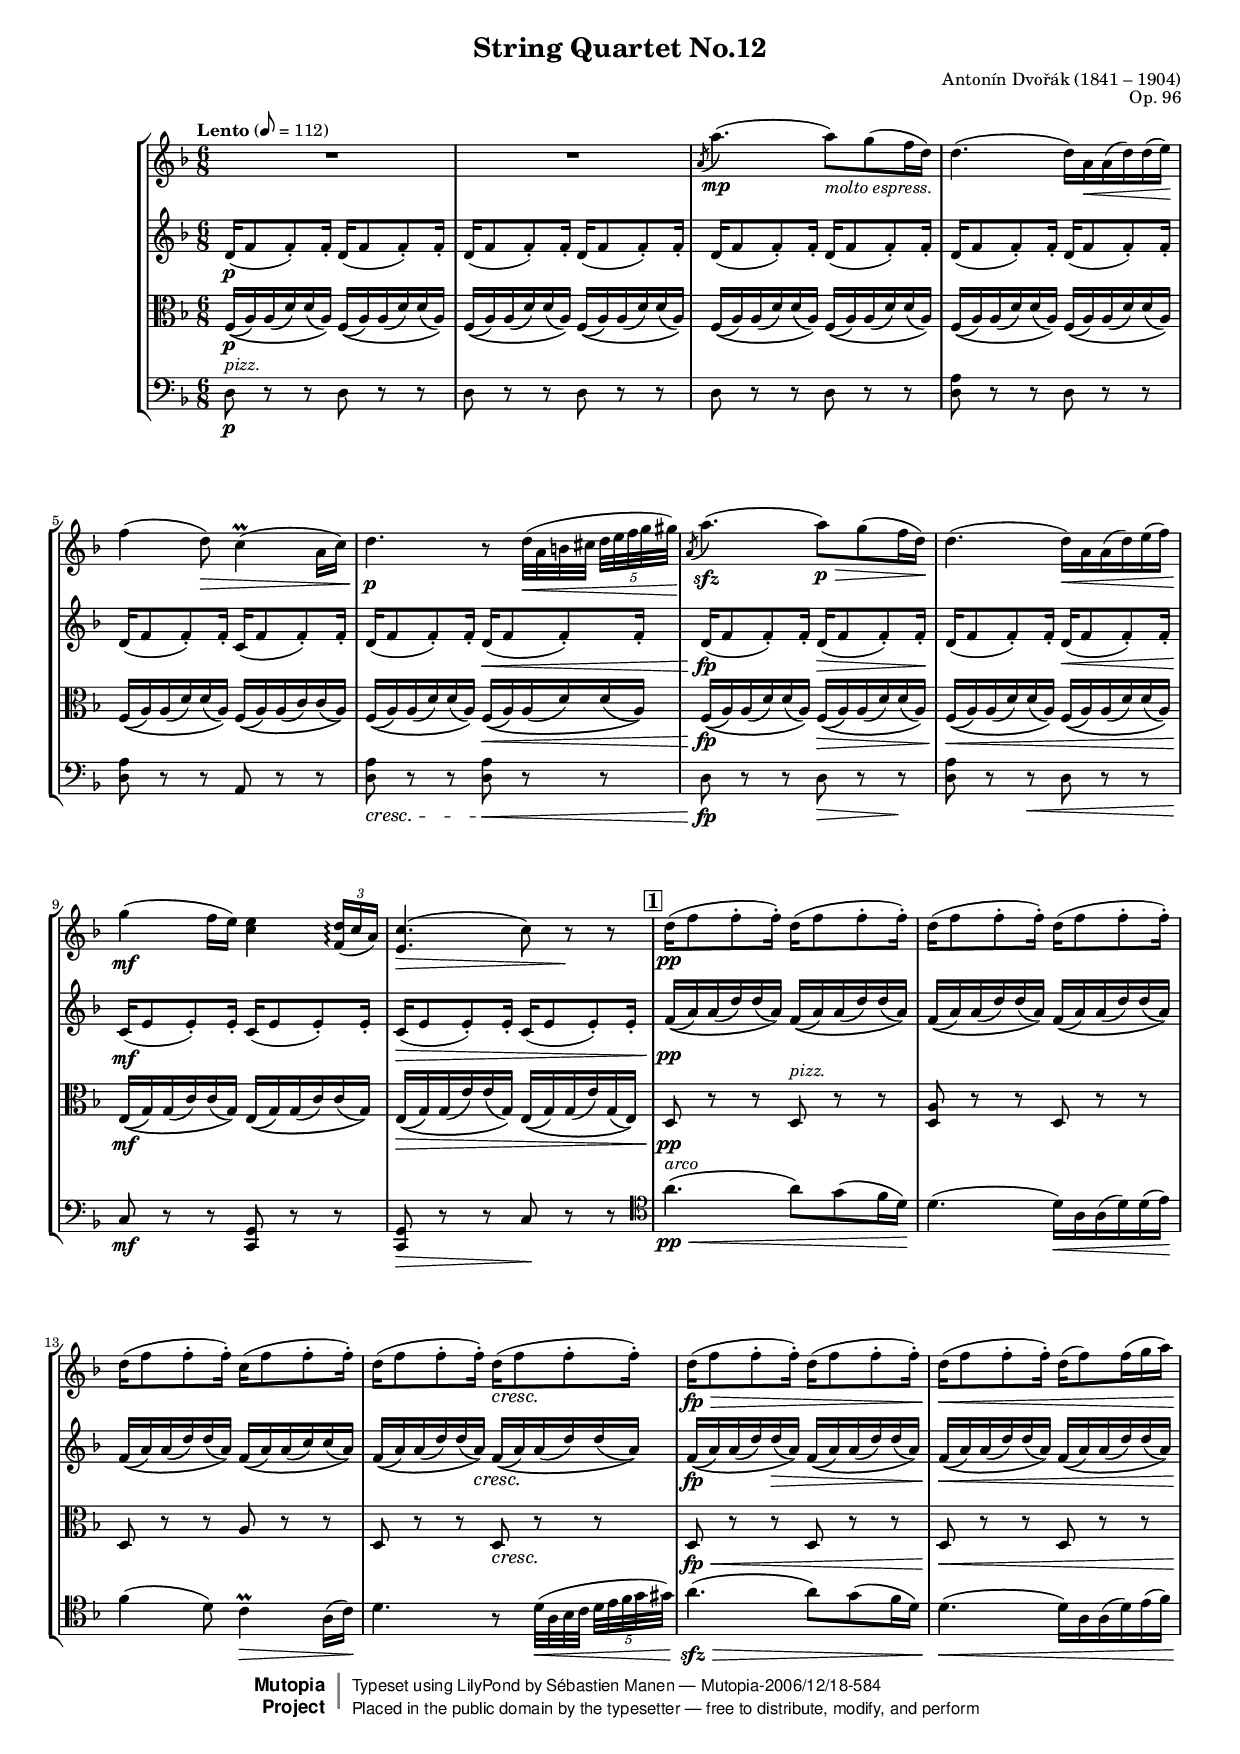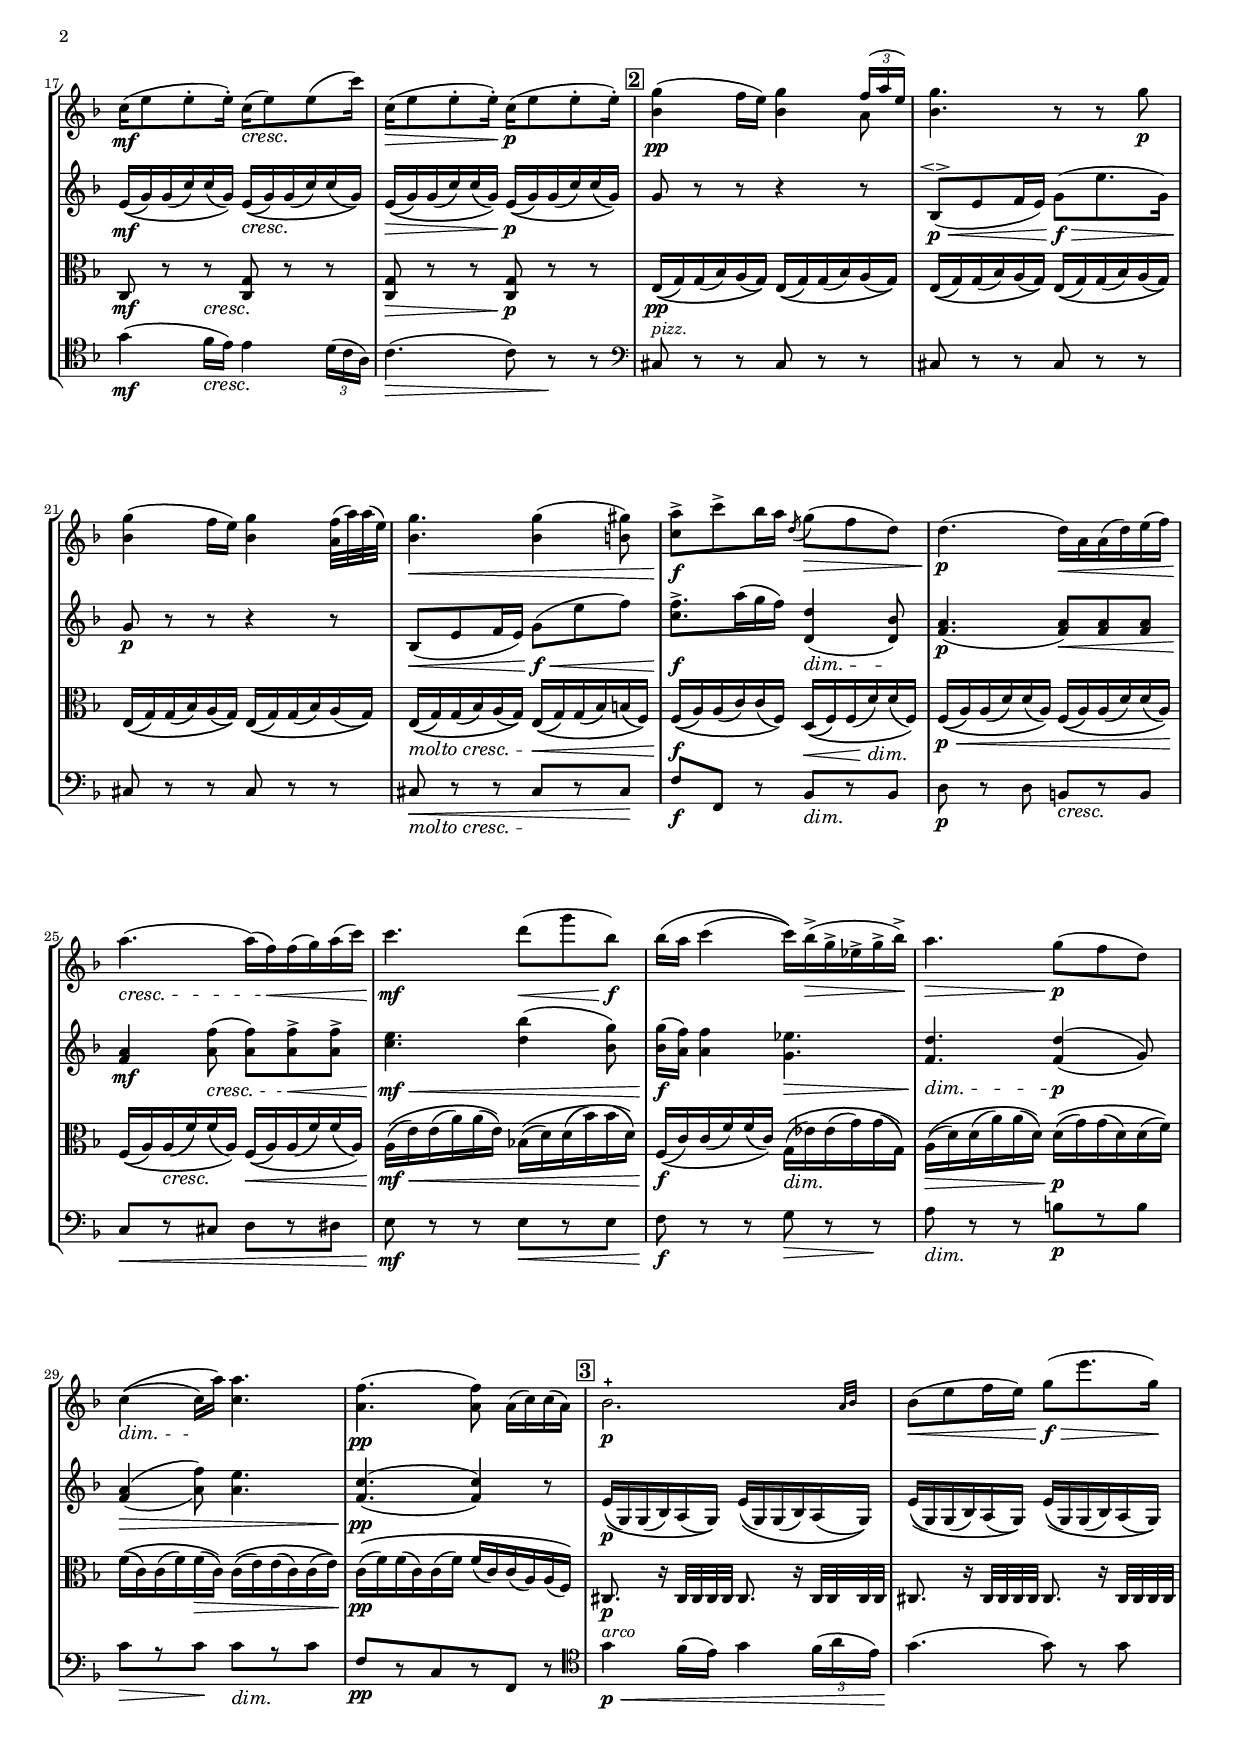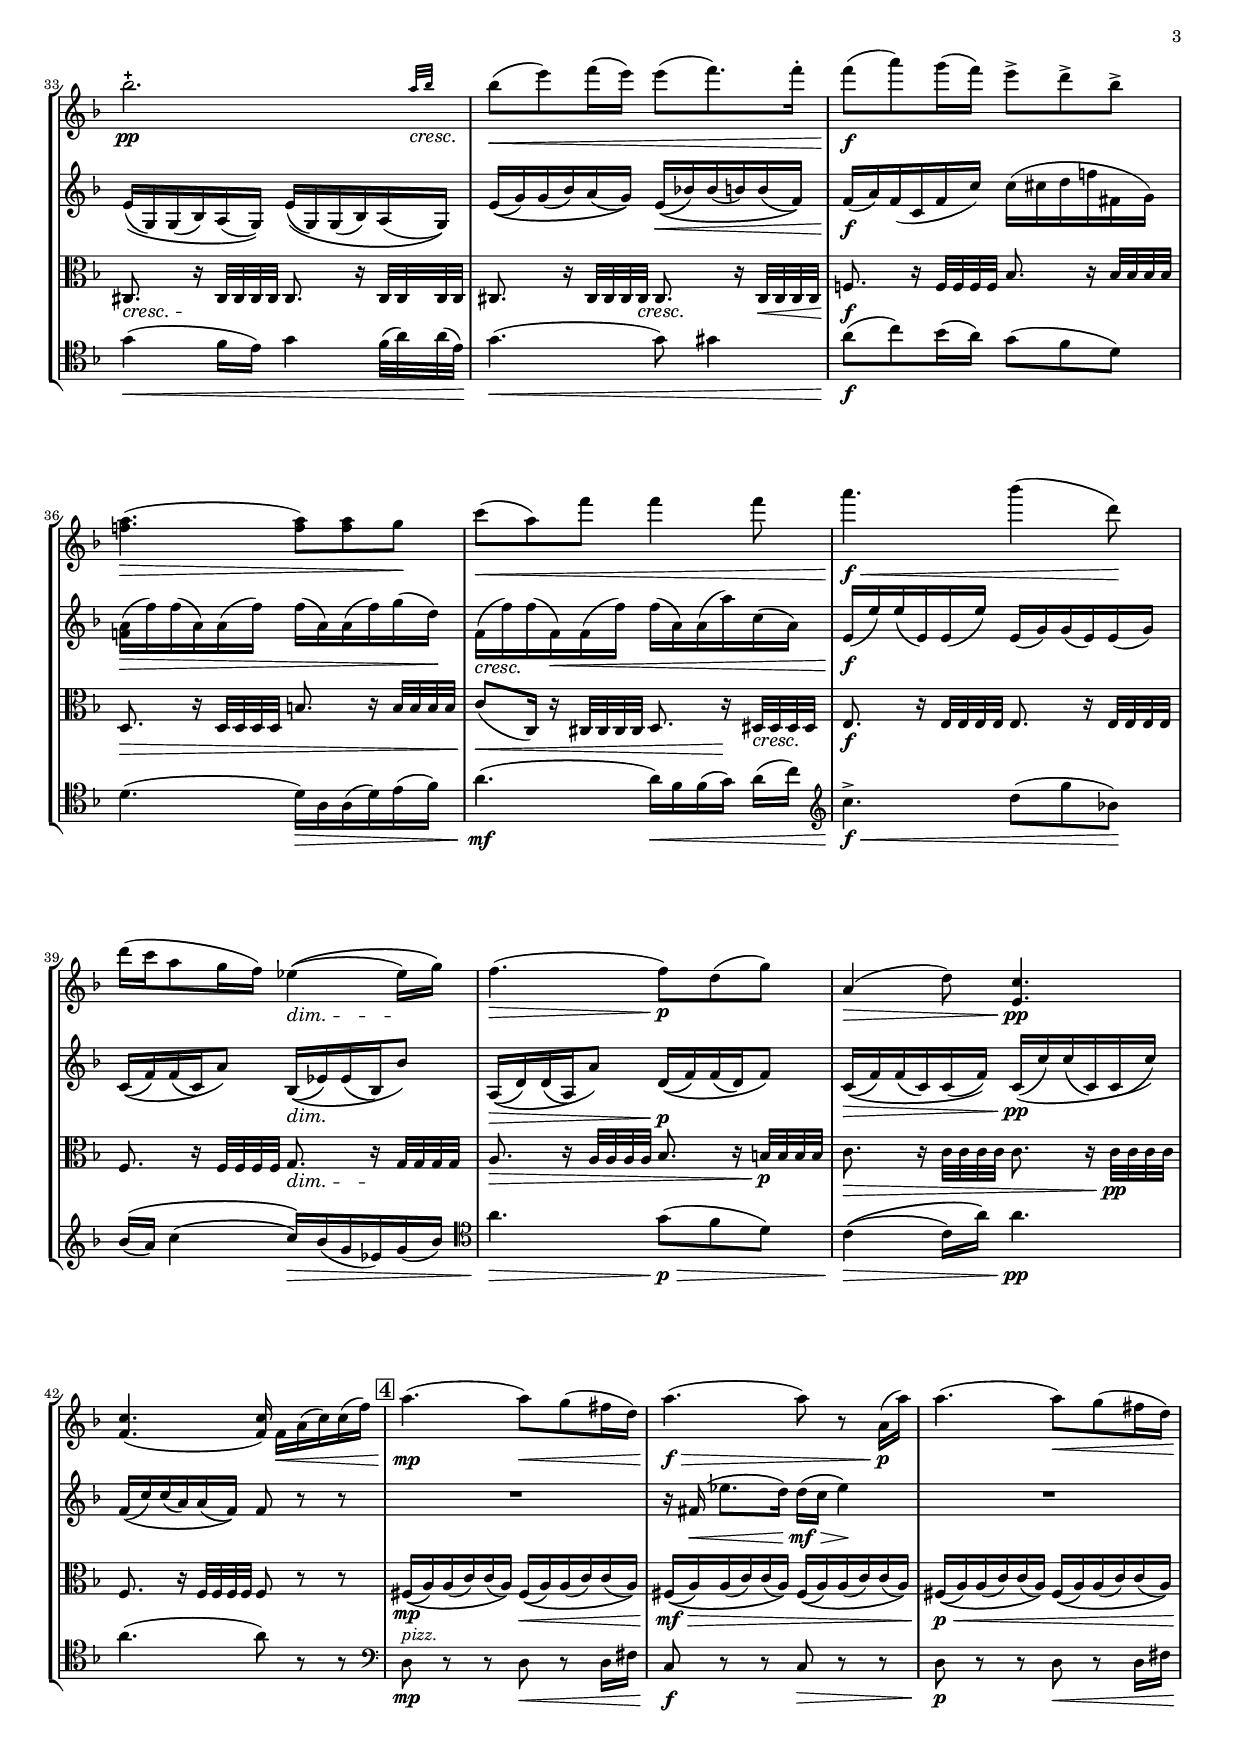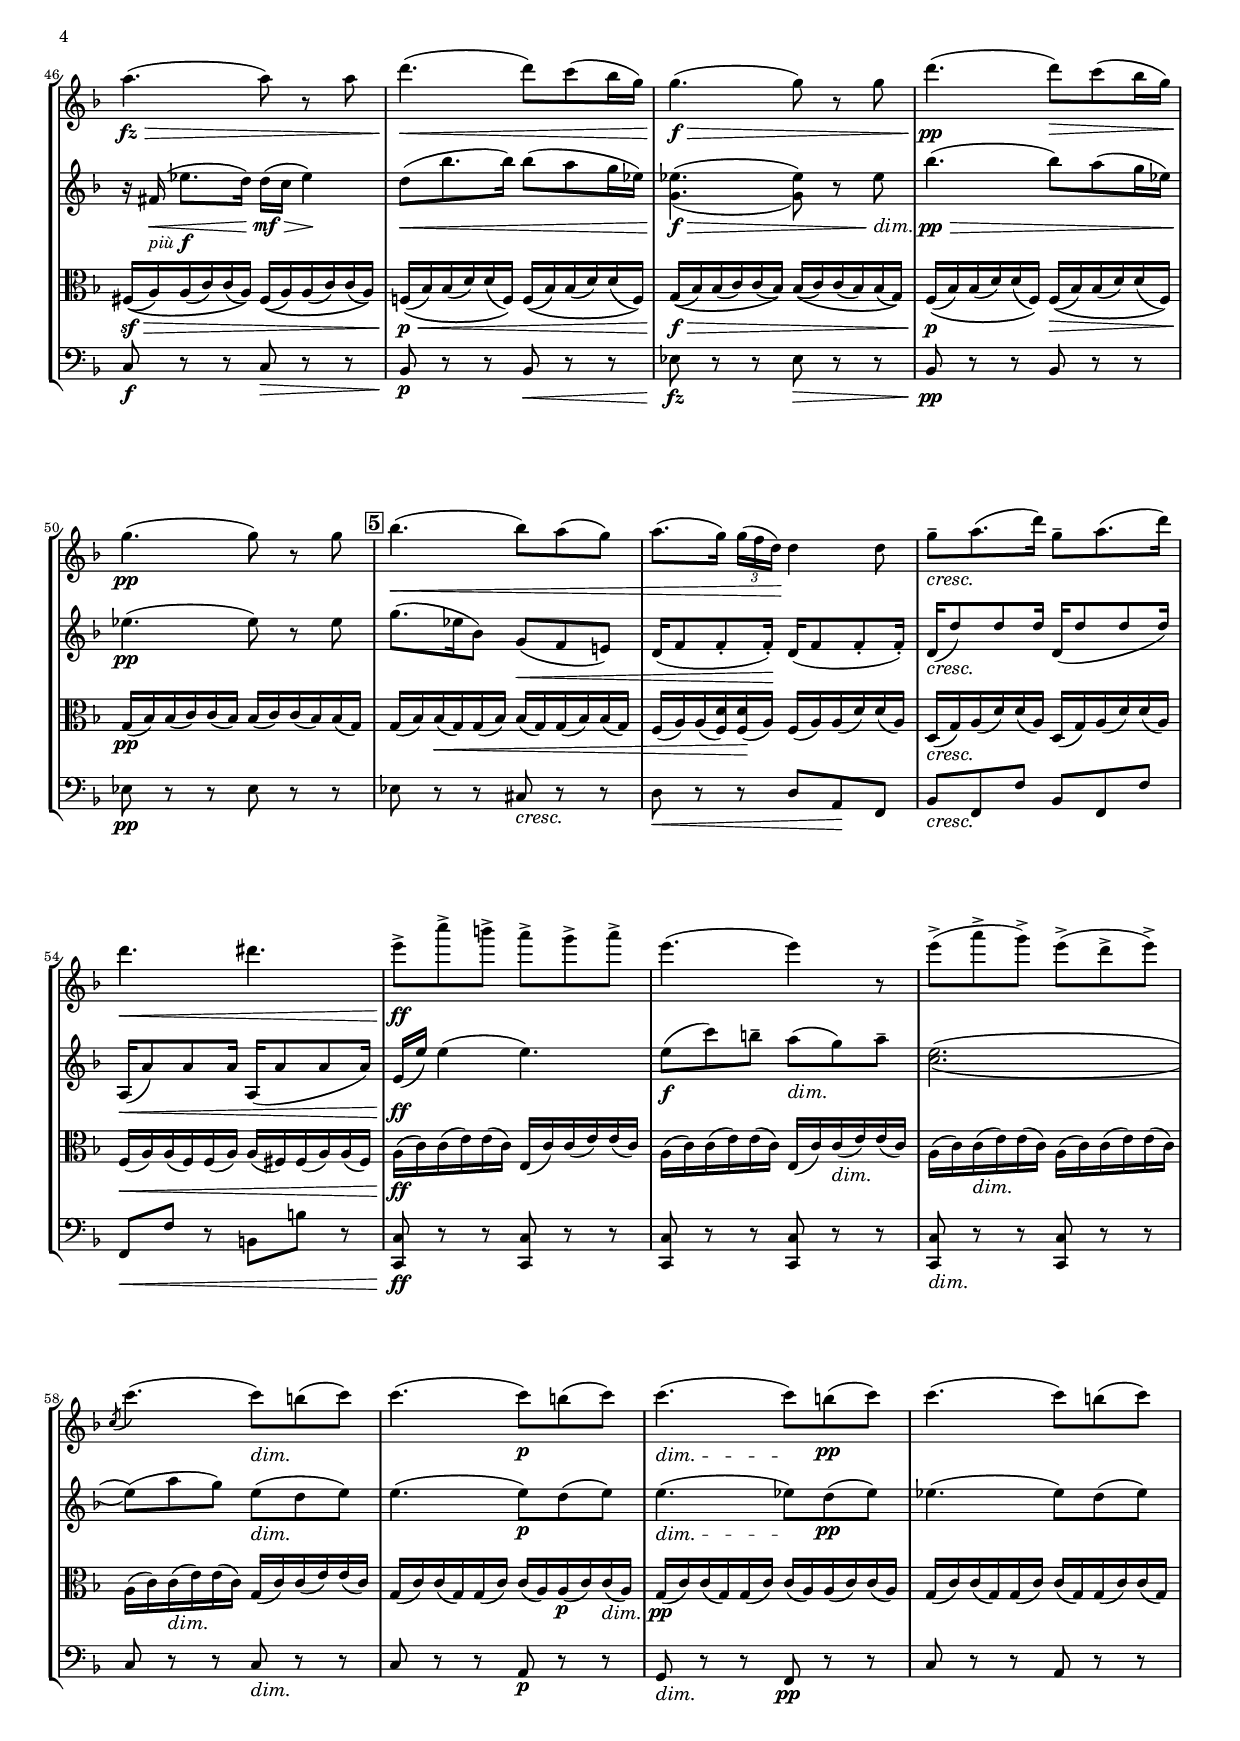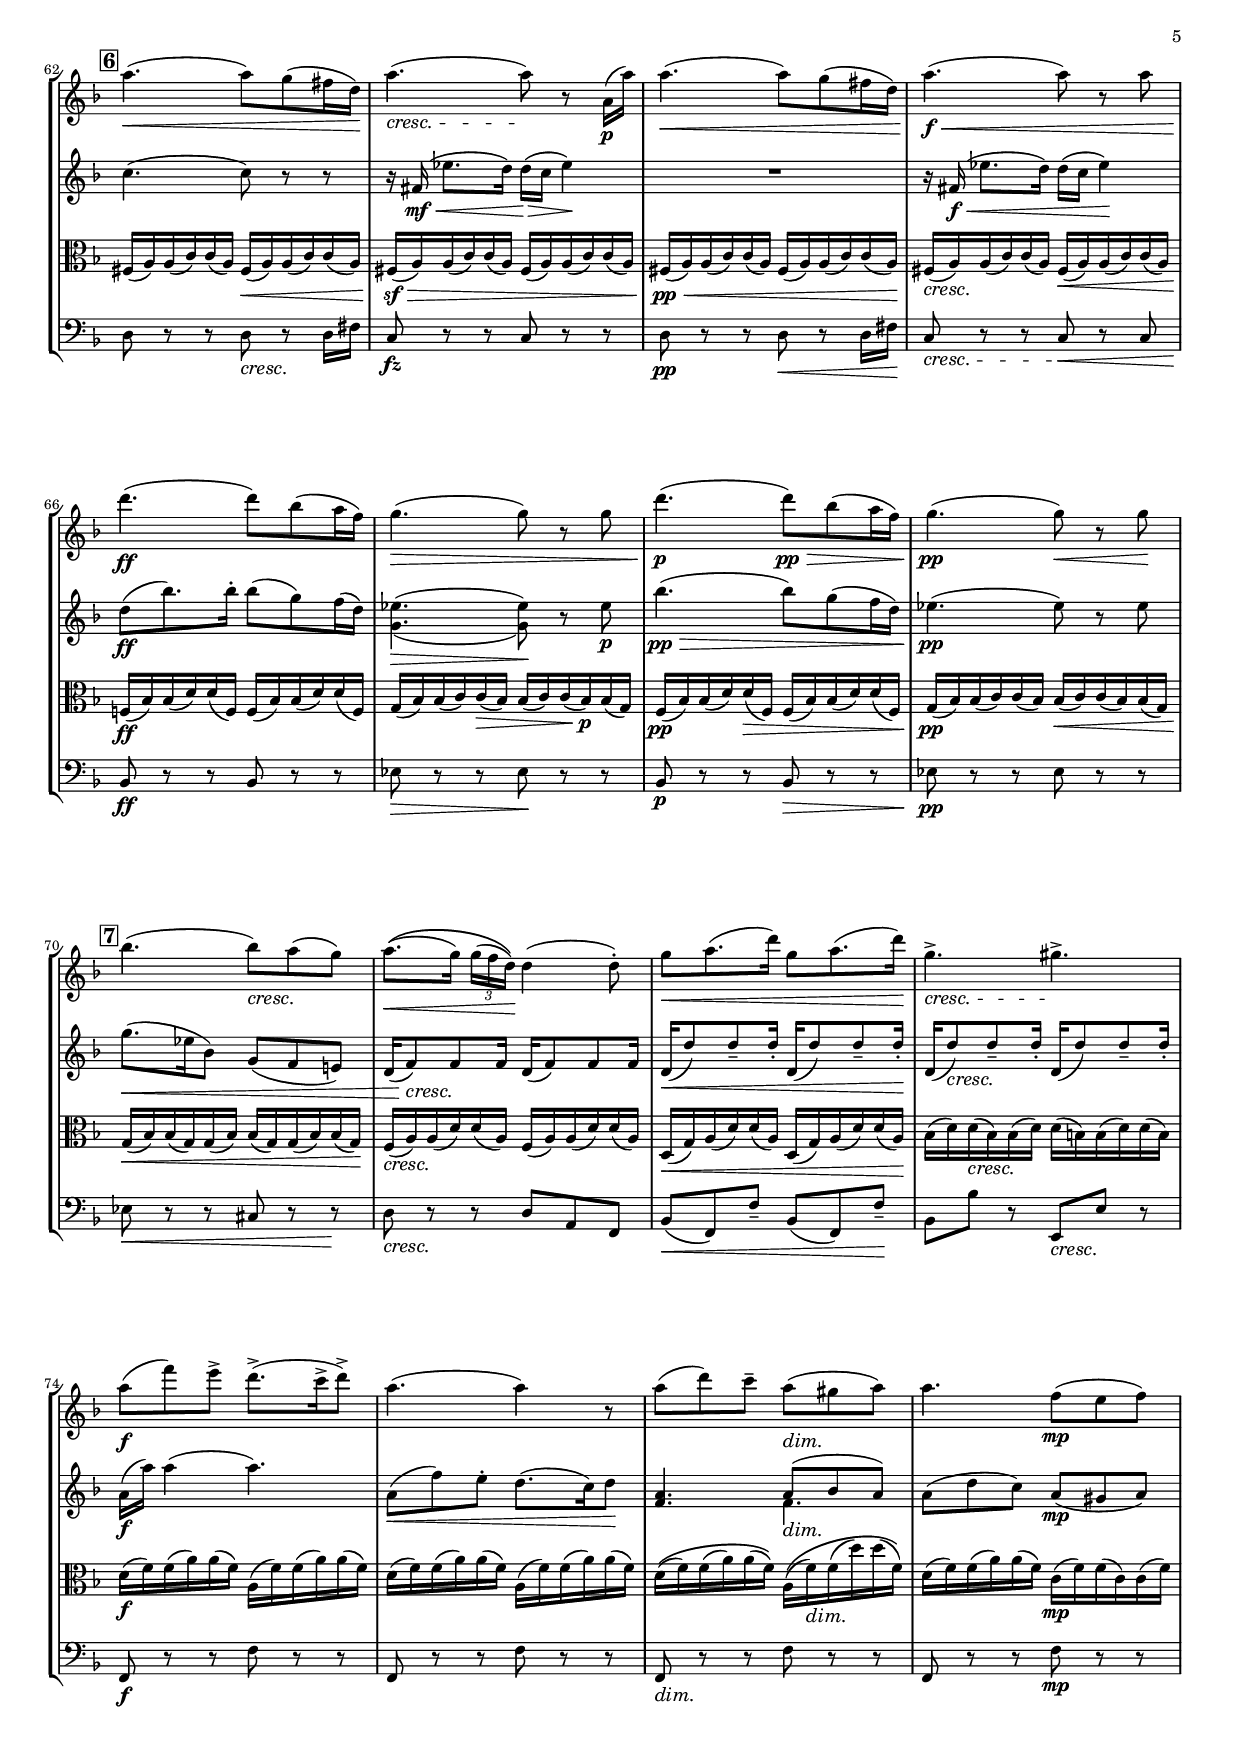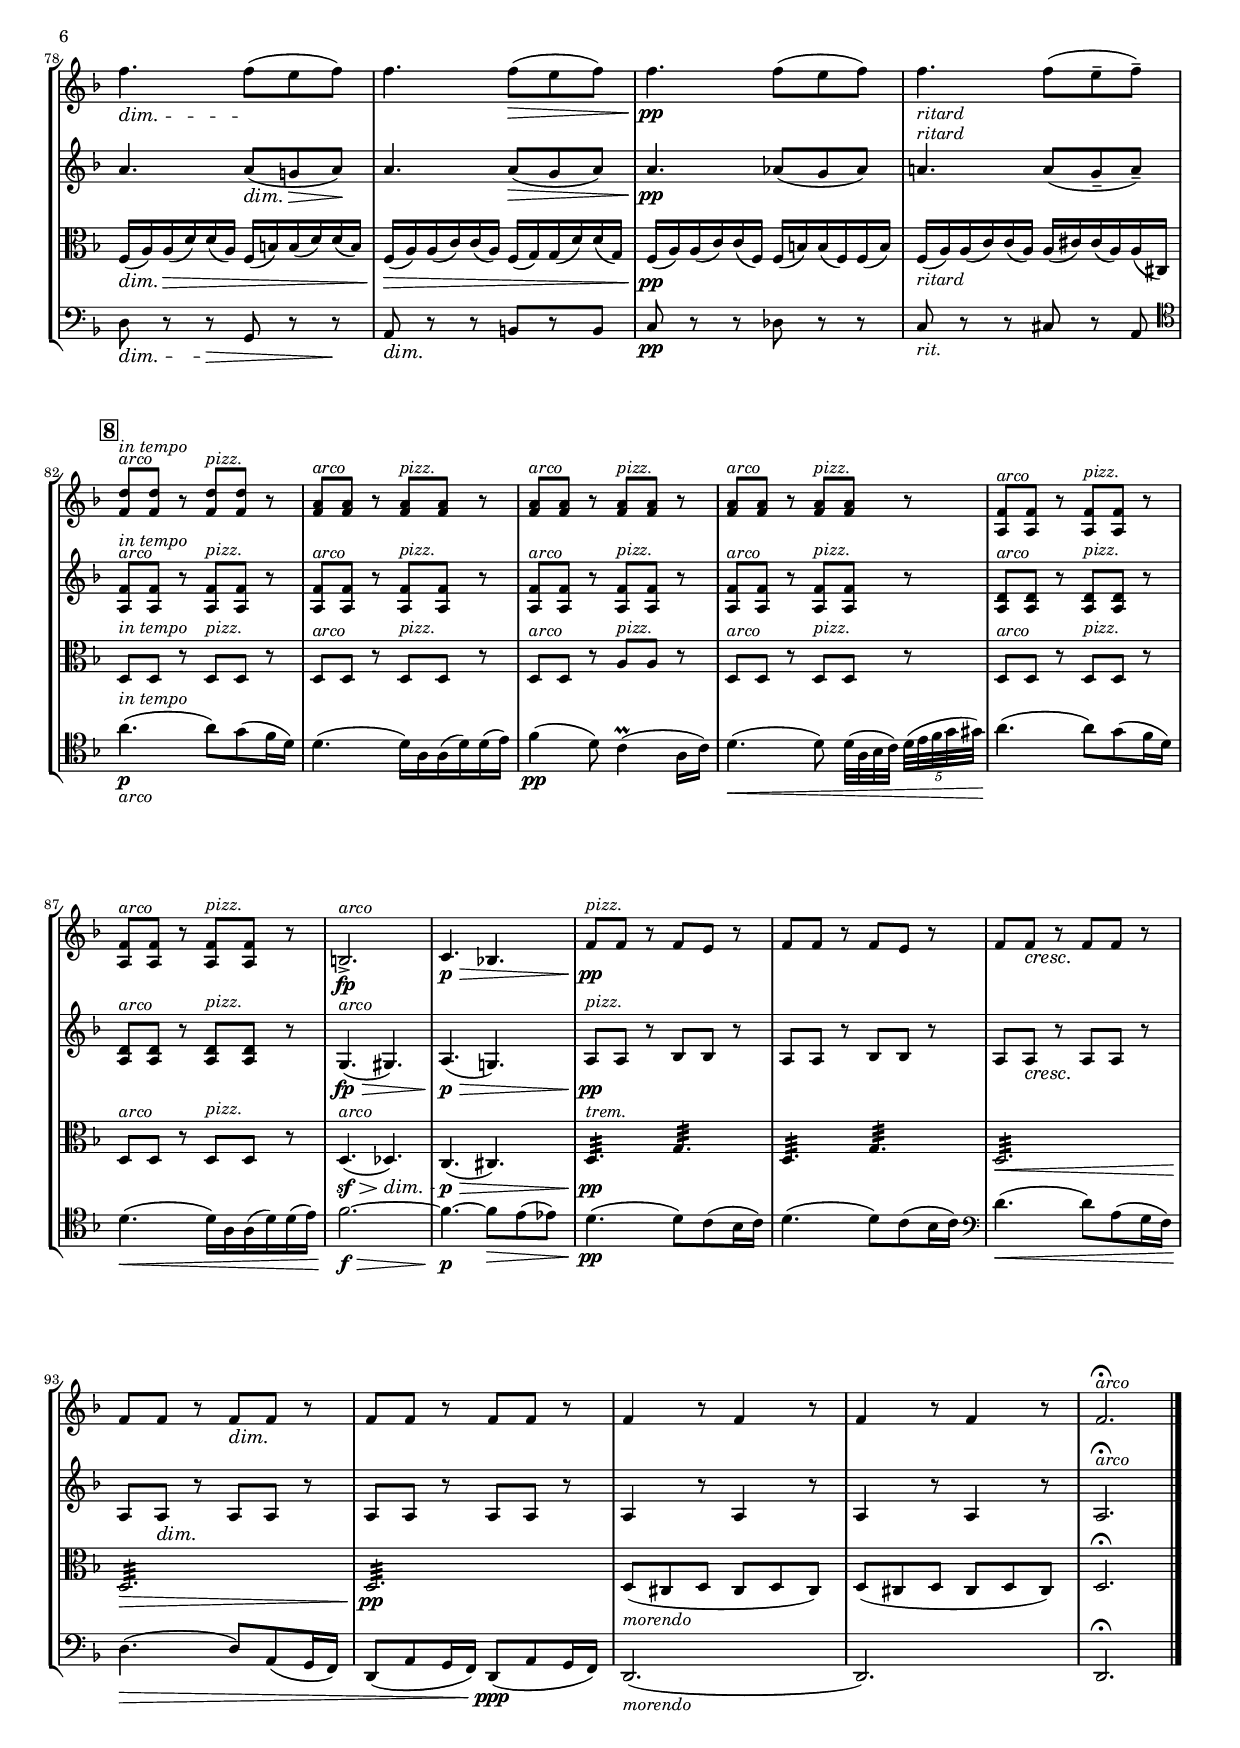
%#######################################################################
%#             G E N E R A L I T E S   E T   E N T E T E               #
%#######################################################################
\paper {
	ragged-last-bottom = ##f
	ragged-bottom = ##f
}
%-----------------------------------------------------------------------
\layout {
}
%-----------------------------------------------------------------------
global = {
	\version "2.18.2"
	\time 6/8
	\key f \major
	\set Score.markFormatter = #format-mark-box-numbers
	\compressFullBarRests
	\tempo "Lento" 8 = 112
	#(set-global-staff-size 15)
}
%-----------------------------------------------------------------------
arco=^\markup {\italic arco}
atempo=^\markup {\italic {a tempo}}
crescmarkup=^\markup {\italic cresc.}
dacapo=^\markup {\italic {D.C. al Fine}}
dimin=^\markup {\italic dimin.}
dimmarkup=^\markup {\italic dim.}
dolce=^\markup {\italic {dolce}}
ffp = #(make-dynamic-script "ffp")
ffz = #(make-dynamic-script "ffz")
fine=^\markup {\italic Fine}
flat=^\markup { \flat}
fmoltoespressivo = \markup { \dynamic f \italic {molto espressivo}}
fpp = #(make-dynamic-script "fpp")
fzmarkup = \markup {\dynamic fz}
intempo=^\markup {\italic {in tempo}}
legato=^\markup {\italic legato}
mfespressivo = \markup { \dynamic mf \italic espressivo}
moltoespress=^\markup {\italic {molto espress.}}
moltoritard=^\markup {\italic {molto ritard.}}
moltorit=^\markup {\italic {molto rit.}}
morendo=^\markup {\italic {morendo}}
mpespressivo = \markup { \dynamic mp \italic espressivo}
pespressivo = \markup { \dynamic p \italic espressivo}
piucresc=^\markup {\italic {più cresc.}}
piuf=^\markup {\italic {più} \dynamic f}
piup=^\markup {\italic {più} \dynamic p}
pizz=^\markup {\italic pizz.}
pocoritard=^\markup {\italic {poco ritard.}}
pocorit=^\markup {\italic {poco rit.}}
ppdolce = \markup { \dynamic pp \italic dolce}
ppespressivo = \markup { \dynamic pp \italic espressivo}
ppleggiero = \markup { \dynamic pp \italic leggiero}
pstaccato = \markup { \dynamic p \italic staccato}
ritard=^\markup {\italic ritard}
rit=^\markup {\italic rit.}
ritmolto=^\markup {\italic {rit. molto}}
staccato=^\markup {\italic staccato}
stacc=^\markup {\italic stacc.}
sulG=^\markup {sul G.}
tempoI=^\markup {\italic {Tempo I.}}
trem=^\markup {\italic {trem.}}
%
dimi = #(make-music 'DecrescendoEvent
             'span-direction START
             'span-type 'text
             'span-text "dim.")
dimmolto = #(make-music 'DecrescendoEvent
             'span-direction START
             'span-type 'text
             'span-text "dim. molto")
cres = #(make-music 'CrescendoEvent
             'span-direction START
             'span-type 'text
             'span-text "cresc.")
moltocresc = #(make-music 'CrescendoEvent
             'span-direction START
             'span-type 'text
             'span-text "molto cresc.")










%#######################################################################
%#               M O U V E M E N T   2   -   V O I X   1               #
%#######################################################################
MvtDeuxVoixUne = \relative c {
	\clef treble
	\override TupletBracket #'bracket-visibility = ##f
% mesures 1 à 5
	R1*6/8*2
	\acciaccatura a''8 a'4.(\mp a8)_\moltoespress g( f16 d)
	d4.( d16) a\< a( d) d( e)\!
	f4( d8)\> c4(\prall a16 c)
% mesures 6 à 10
	d4.\p r8 d32\<([ a b cis] \tuplet 5/4 {d[ e f g gis)]\!} 
	\acciaccatura a,8 a'4.\sfz( a8\p\>) g( f16 d)\!
	d4.( d16\<) a a( d) e( f)
	g4\mf( f16 e) <c e>4 \tuplet 3/2 {<f, d'>16( \arpeggio c' a)}
	<e c'>4.\>( c'8) r\! r \mark \default
% mesures 11 à 15
	d16(\pp f8 f-. f16-.) d16( f8 f-. f16-.)
	d( f8 f-. f16-.) d16( f8 f-. f16-.)
	d( f8 f-. f16-.) c16( f8 f-. f16-.)
	d( f8 f-. f16-.) d16(_\cres f8\! f-. f16-.)
	d(\fp\> f8 f-. f16-.) d16( f8 f-. f16-.)
% mesures 16 a 20
	d(\< f8 f-. f16-.) d16( f8) f16( g a)
	c,16\mf( e8 e-. e16-.) c16(_\cres e8\!) e( c'16)
	c,16\>( e8 e-. e16-.) c16\p( e8 e-. e16-.) \mark \default
	<bes g'>4\pp( f'16 e) <bes g'>4 << {\tuplet 3/2 {f'16( a e)}} \\ {a,8} >>
	<bes g'>4. r8 r g'\p
% mesures 21 à 25
	<bes, g'>4( f'16 e) <bes g'>4 <a f'>32( a') a( e)
	<bes g'>4.\< <bes g'>4( <b gis'>8)
	<c a'>->\f c'-> bes16 a \acciaccatura d,8 g8(\> f d)
	d4.\p( d16)\< a a( d) e( f)
	a4._\cresc( a16)( f)\< f( g) a( c)
% mesures 26 à 30
	c4.\mf d8\<( g bes,\f)
	bes16\( a c4( c16)\) bes->(\> g-> ees-> g-> bes->\!)
	a4.\> g8\p( f d)
	c4\((\dimi c16)\! a'\) <c, a'>4. 
	<a f'>4.\pp( <a f'>8)\noBeam a16( c) c( a) \mark \default
% mesures 31 à 35
	<<{s2 s8. \grace {a32[ bes]}}\\{bes2.\p^+}>> 
	bes8(\< e f16 e) g8\f\>( e'8. g,16)\!
	<<{s2 s8. \grace {a32[_\cres bes\!]}}\\{bes2.\pp^+}>>
	bes8(\< e) f16( e) e8( f8.) f16-.
	f8\f( a) g16( f) e8-> d-> bes->
% mesures 36 a 40
	<f! a>4.(\> <f a>8) <f a> g\!
	c(\< a) f' f4 f8
	a4.\f\< bes4( d,8)\!
	d16( c a8 g16 f) ees4\((_\dim ees16\!) g\)
	f4.(\> f8)\p d( g)
% mesures 41 a 45
	a,4(\> d8) <e, c'>4.\pp
	<f c'>4.( <f c'>16) f[\< a( c) c( f)] \mark \default
	a4.\mp( a8)\< g( fis16 d)
	a'4.\f\>( a8) r a,16(\p a')
	a4.( a8)\< g( fis16 d)
% mesures 46 a 50
	a'4.\fz\>( a8) r a
	d4.(\< d8) c( bes16 g)
	g4.\f\>( g8) r g
	d'4.\pp( d8)\> c( bes16 g)
	g4.\pp( g8) r g \mark \default
% mesures 51 a 55
	bes4.(\< bes8) a( g)
	a8.[( g16)] \tuplet 3/2 {g16( f d\!)} d4 d8
	g8--_\cres a8.(\! d16) g,8-- a8.( d16)
	d4.\< dis4.
	e8\ff-> c'-> b-> a-> g-> a->
% mesures 56 a 60
	e4.( e4) r8
	e8(-> a-> g->) e8->( d-> e->)
	\acciaccatura c,8 c'4.( c8_\dimi) b(\! c)
	c4.( c8\p) b( c)
	c4.(_\dimi c8)\! b\pp( c)
% mesures 61 a 65
	c4.( c8) b( c) \mark \default
	a4.(\< a8) g( fis16 d)\!
	a'4.(_\cres a8\!) r a,16(\p a')
	a4.(\< a8) g( fis16 d)
	a'4.\f\<( a8) r a
% mesures 66 a 70
	d4.(\ff d8) bes( a16 f)
	g4.\>( g8) r g
	d'4.\p( d8\pp\>) bes( a16 f)
	g4.\pp( g8)\< r g\! \mark \default
	bes4.( bes8_\cres) a(\! g)
% mesures 71 a 75
	a8.[(\<\( g16)] \tuplet 3/2 {g16( f d\!)\)} d4( d8-.\!)
	g8\< a8.( d16) g,8 a8.( d16)\!
	g,4.->_\cres gis->\!
	a8(\f f') e-> d8.(-> c16-> d8->)
	a4.( a4) r8
% mesures 76 a 80
	a( d) c-- a_\dimi( gis\! a)
	a4. f8\mp( e f)
	f4._\dimi f8(\! e f)
	f4. f8(\> e f)
	f4.\pp f8( e f)
% mesures 81 a 85
	f4._\ritard f8( e-- f--) \mark \default
	<f, d'>8^\arco^\intempo <f d'> r <f d'>^\pizz <f d'> r
	<f a>^\arco <f a> r < f a>^\pizz <f a> r
	<f a>^\arco <f a> r < f a>^\pizz <f a> r
	<f a>^\arco <f a> r < f a>^\pizz <f a> r
% mesures 86 a 90
	<a, f'>^\arco <a f'> r <a f'>^\pizz <a f'> r
	<a f'>^\arco <a f'> r <a f'>^\pizz <a f'> r
	b2.\fp->^\arco
	c4.\p\> bes!
	f'8\pp^\pizz f r f e r
% mesures 91 a 95
	f f r f e r
	f f_\cres r\! f f r
	f f r f_\dimi f\! r
	f f r f f r
	f4 r8 f4 r8
% mesures 96 à 97
	f4 r8 f4 r8
	f2.^\fermata^\arco \bar "|."
}

%#######################################################################
%#               M O U V E M E N T   2   -   V O I X   2               #
%#######################################################################
MvtDeuxVoixDeux = \relative c {
	\clef treble
	\override TupletBracket #'bracket-visibility = ##f
% mesures 1 à 5
	d'16\p( f8 f-.) f16-. d16( f8 f-.) f16-.
	d16( f8 f-.) f16-. d16( f8 f-.) f16-.
	d16( f8 f-.) f16-. d16( f8 f-.) f16-.
	d16( f8 f-.) f16-. d16( f8 f-.) f16-.
	d16( f8 f-.) f16-. c16( f8 f-.) f16-.
% mesures 6 à 10
	d16( f8 f-.) f16-. d16\<( f8 f-.) f16-.
	d16\fp( f8 f-.) f16-. d16\>( f8 f-.) f16-.\!
	d16( f8 f-.) f16-. d16\<( f8 f-.) f16-.
	c16\mf( e8 e-.) e16-. c16( e8 e-.) e16-.
	c16\>( e8 e-.) e16-. c16( e8 e-.) e16-. \mark \default
% mesures 11 à 15
	f16\pp\(( a) a( d) d( a)\) f\(( a) a( d) d( a)\)
	f\(( a) a( d) d( a)\) f\(( a) a( d) d( a)\)
	f\(( a) a( d) d( a)\) f\(( a) a( c) c( a)\)
	f\(( a) a( d) d( a)_\cres\) f\((\! a) a( d) d( a)\)
	f\fp\(( a) a( d) d(\> a)\) f\(( a) a( d) d( a)\)
% mesures 16 a 20
	f\<\(( a) a( d) d( a)\) f\(( a) a( d) d( a)\)
	e\mf\(( g) g( c) c( g)\) e_\cres\(( g)\! g( c) c( g)\)
	e\>\(( g) g( c) c( g)\) e\p\(( g) g( c) c( g)\) \mark \default
	g8 r r r4 r8
	bes,8(\p\<^\espressivo e f16 e) g8\f\>( e'8. g,16)
% mesures 21 à 25
	g8\p r r r4 r8
	bes,8\<( e f16 e) g8\f\<( e' f)
	<c f>8.\f-> a'16( g f) <d, d'>4_\dimi( <d bes'>8)\!
	<f a>4.\p( <f a>8\<) <f a> <f a>
	<f a>4\mf <a f'>8_\cresc( <a f'>) <a f'>->\< <a f'>->
% mesures 26 à 30
	<c e>4.\mf\< <d bes'>4( <bes g'>8)
	<bes g'>16\f( <a f'>) <a f'>4 <g ees'>4.\>
	<f d'>_\dim \set doubleSlurs = ##t <f d'>4\p( g8)
	<f a>4\>( <a f'>8) <a e'>4.
	<f c'>4.\pp( <f c'>4) r8 \set doubleSlurs = ##f \mark \default
% mesures 31 à 35
	e16\p\(( g,) g( bes) a( g)\) e'\(( g,) g( bes) a( g)\)
	e'\(( g,) g( bes) a( g)\) e'\(( g,) g( bes) a( g)\)
	e'\(( g,) g( bes) a( g)\) e'\(( g,) g( bes) a( g)\)
	e'\(( g) g( bes) a( g)\) e\<\(( bes'!) bes( b) b( f)\)
	f\f( a) f( c f c') c( cis d f! fis, g)
% mesures 36 a 40
	<f! a>\>( f') f( a,) a( f') f( a,) a( f') g( d)\!
	f,_\cres( f')\! f( f,)\< f( f') f( a,) a( a') c,( a)
	e\f( e') e( e,) e( e') e,( g) g( e) e( g)
	c,\(( f) f( c) a'8\) bes,16_\dimi\(( ees)\! ees( bes) bes'8\)
	a,16\>\(( d) d( a) a'8\) d,16\p\(( f) f( d) f8\)
% mesures 41 a 45
	c16\((\> f) f( c) c( f)\) c\pp\(( c') c( c,) c( c')\)
	f,\(( c') c( a) a( f)\) f8 r r \mark \default
	R2.*1
	r16 fis\<( ees'8.[ d16]) d\mf\>( c ees4)\!
	R2.*1
% mesures 46 a 50
	r16 fis,\<(_\piuf ees'8.[ d16]) d\mf\>( c ees4)\!
	d8\<( bes'8. bes16) bes8( a g16 ees)
	\set doubleSlurs = ##t <g, ees'>4.\f\>( <g ees'>8) r ees'_\dim \set doubleSlurs = ##f
	bes'4.\pp\>( bes8) a( g16 ees)
	ees4.\pp( ees8) r ees \mark \default
% mesures 51 a 55
	g8.( ees16 bes8) g\<( f e!)
	d16( f8 f-. f16-.)\! d16( f8 f-. f16-.)
	d16(_\cres d'8)\! d d16 d,16( d'8 d d16)
	a,16\<( a'8) a a16 a,16( a'8 a a16)
	e\ff( e') e4( e4.)
% mesures 56 a 60
	e8\f( c') b-- a_\dimi( g)\! a--
	\set doubleSlurs = ##t <c, e>2.( \set doubleSlurs = ##f
	e8)( a g) e_\dimi( d\! e)
	e4.( e8\p) d( e)
	e4._\dimi( ees8)\! d(\pp ees)
% mesures 61 a 65
	ees4.( ees8) d( ees) \mark \default
	c4.( c8) r r
	r16 fis,\mf\<( ees'8.[ d16]) d\>( c ees4)\!
	R1*6/8
	r16 fis,\f\<( ees'8.[ d16]) d( c ees4)\!
% mesures 66 a 70	
	d8\ff( bes'8.) bes16-. bes8( g) f16( d)
	\set doubleSlurs = ##t <g, ees'>4.\>( <g ees'>8)\! r ees'\p \set doubleSlurs = ##f
	bes'4.\pp\>( bes8) g( f16 d)
	ees4.\pp( ees8) r ees \mark \default
	g8.\<( ees16 bes8) g( f e!)
% mesures 71 a 75
	d16( f8_\cres) f\! f16 d16( f8) f f16
	d16(\< d'8) d-- d16-. d,16( d'8) d-- d16-.\!
	d,16( d'8_\cres) d--\! d16-. d,16( d'8) d-- d16-.
	a\f( a') a4( a4.)
	a,8\<( f') e-. d8.( c16) d8\!
% mesures 76 a 80
	<f, a>4. <<{a8(_\dimi bes\! a)}\\{f4.}>>
	a8( d c) a\mp( gis a)
	a4. a8_\dimi( g!\> a)\!
	a4. a8\>( g a)
	a4.\pp aes8( g aes)
% mesures 81 a 85
	a!4.^\ritard a8( g-- a--) \mark \default
	<a, f'>8^\arco^\intempo <a f'> r <a f'>^\pizz <a f'> r
	<a f'>8^\arco <a f'> r <a f'>^\pizz <a f'> r
	<a f'>8^\arco <a f'> r <a f'>^\pizz <a f'> r
	<a f'>8^\arco <a f'> r <a f'>^\pizz <a f'> r
% mesures 86 a 90
	<a d>8^\arco <a d> r <a d>^\pizz <a d> r
	<a d>8^\arco <a d> r <a d>^\pizz <a d> r
	g4.\fp\>^\arco( gis)
	a\p\>( g!)
	a8\pp^\pizz a r bes bes r
% mesures 91 a 95
	a a r bes bes r
	a a_\cres r\! a a r
	a a_\dimi r\! a a r
	a a r a a r
	a4 r8 a4 r8
% mesures 96 a 97
	a4 r8 a4 r8
	a2.^\arco\fermata \bar "|."
}

%#######################################################################
%#               M O U V E M E N T   2   -   V O I X   3               #
%#######################################################################
MvtDeuxVoixTrois = \relative c {
	\clef alto
	\override TupletBracket #'bracket-visibility = ##f
% mesures 1 à 5
	f16\p\(( a) a( d) d( a)\) f\(( a) a( d) d( a)\) 
	f\(( a) a( d) d( a)\) f\(( a) a( d) d( a)\)
	f\(( a) a( d) d( a)\) f\(( a) a( d) d( a)\)
	f\(( a) a( d) d( a)\) f\(( a) a( d) d( a)\)
	f\(( a) a( d) d( a)\) f\(( a) a( c) c( a)\)
% mesures 6 à 10
	f\(( a) a( d) d( a)\) f\<\(( a) a( d) d( a)\)
	f\fp\(( a) a( d) d( a)\) f\>\(( a) a( d) d( a)\)
	f\<\(( a) a( d) d( a)\) f\(( a) a( d) d( a)\)
	e\mf\(( g) g( c) c( g)\) e\(( g) g( c) c( g)\)
	e\>\(( g) g( e') e( g,)\) e\(( g) g( e') g,( e)\) \mark \default
% mesures 11 à 15
	d8\pp r r d^\pizz r r
	<d a'> r r d r r
	d r r a' r r
	d, r r d_\cres r\! r
	d\fp\< r r d r r
% mesures 16 a 20
	d\< r r d r r
	c\mf r r_\cres <c g'>\! r r
	<c g'>\> r r <c g'>\p r r \mark \default
	e16\pp\(( g) g( bes) a( g)\) e16\(( g) g( bes) a( g)\)
	e16\(( g) g( bes) a( g)\) e16\(( g) g( bes) a( g)\)
% mesures 21 à 25
	e16\(( g) g( bes) a( g)\) e16\(( g) g( bes) a( g)\)
	e16_\moltocresc\(( g) g( bes) a( g)\) e16\<\(( g) g( bes) b( f)\)
	f\f\(( a) a( c) c( f,)\) d\((\< f) f( d')\dimi d(\! f,)\)			
	f\p\<\(( a) a( d) d( a)\) f\(( a) a( d) d( a)\)\!
	f\(( a) a_\cres( f')\! f( a,)\) f\<\(( a) a( f') f( a,)\)
% mesures 26 à 30
	a\mf\<\(( e') e( a) a( e)\) bes!\(( d) d( bes') bes( d,)\)
	f,\f\(( c') c( f) f( c)\) g_\dimi\(( ees')\! ees( g) g( g,)\)
	a\>\(( d) d( a') a( d,)\) d\p\(( g) g( d) d( f)\)
	f\(( c) c( f) f\>( c)\) c\(( e) e( c) c( e)\) 
	c\pp\(( f) f( c) c( f) f( c) c( a) a( f)\) \mark \default
% mesures 31 à 35
	cis8.\p r16 cis32 cis cis cis cis8. r16 cis32 cis cis cis
	cis8. r16 cis32 cis cis cis cis8. r16 cis32 cis cis cis
	cis8._\cres r16\! cis32 cis cis cis cis8. r16 cis32 cis cis cis
	cis8. r16 cis32 cis cis cis_\cres cis8.\! r16 cis32\< cis cis cis
	f!8.\f r16 f32 f f f  bes8. r16 bes32 bes bes bes
% mesures 36 a 40
	d,8.\> r16 d32 d d d b'8. r16 b32 b b b 
	c8(\< c,16) r16 cis 32 cis cis cis d8. r16\! dis32_\cres dis\! dis dis
	e8.\f r16 e32 e e e e8. r16 e32 e e e 
	f8. r16 f32 f f f g8._\dimi r16\! g32 g g g
	a8.\> r16 a32 a a a bes8. r16 b32\p b b b 
% mesures 41 a 45
	c8.\> r16 c32 c c c c8. r16 c32\pp c c c 
	f,8. r16 f32 f f f f8 r r \mark \default
	fis16\mp\(( a) a( c) c( a)\) fis\((\< a) a( c) c( a)\)
	fis\mf\>\(( a) a( c) c( a)\) fis\(( a) a( c) c( a)\)
	fis\p\<\(( a) a( c) c( a)\) fis\(( a) a( c) c( a)\)
% mesures 46 a 50
	fis\sf\>\(( a) a( c) c( a)\) fis\(( a) a( c) c( a)\)
	f!\p\<\(( bes) bes( d) d( f,)\) f\(( bes) bes( d) d( f,)\)
	g\f\>\(( bes) bes( c) c( bes)\) bes\(( c) c( bes) bes( g)\)
	f\p\(( bes) bes( d) d( f,)\) f\>\(( bes) bes( d) d( f,)\)
	g\pp( bes) bes( c) c( bes) bes( c) c( bes) bes( g) \mark \default
% mesures 51 a 55
	g( bes) bes\<( g) g( bes) bes( g) g( bes) bes( g)
	f( a) a( <f d'>) <f d'>\!( a) f( a) a( d) d( a)
	d,_\cres( g)\! a( d) d( a) d,( g) a( d) d( a) 
	f\<( a) a( f) f( a) a( fis) fis( a) a( fis)
	a\ff( c) c( e) e( c) e,( c') c( e) e( c)
% mesures 56 a 60
	a( c) c( e) e( c) e,( c') c_\dimi( e)\! e( c)
	a( c) c_\dimi( e)\! e( c) a( c) c( e) e( c)
	a( c) c_\dimi( e)\! e( c) g( c) c( e) e( c)
	g( c) c( g) g( c) c( a) a\p( c) c_\dimi( a)\!
	g\pp( c) c( g) g( c) c( a) a( c) c( a)
% mesures 61 a 65 
	g( c) c( g) g( c) c( g) g( c) c( g) \mark \default
	fis( a) a( c) c( a) fis\<( a) a( c) c( a)
	fis\sf\>( a) a( c) c( a) fis( a) a( c) c( a)
	fis\pp\<( a) a( c) c( a) fis( a) a( c) c( a)\!
	fis_\cres( a)\! a( c) c( a) fis\<( a) a( c) c( a) 
% mesures 66 a 70
	f!\ff( bes) bes( d) d( f,) f( bes) bes( d) d( f,)
	g( bes) bes( c) c\>( bes) bes( c) c( bes\p) bes( g)
	f\pp( bes) bes( d) d\>( f,) f( bes) bes( d) d( f,)
	g\pp( bes) bes( c) c( bes) bes\<( c) c( bes) bes( g) \mark \default
	g\<( bes) bes( g) g( bes) bes( g) g( bes) bes( g)\!
% mesures 71 a 75
	f_\cres( a)\! a( d) d( a) f( a) a( d) d( a)
	d,\<( g) a( d) d( a) d,( g) a( d) d( a)\!
	bes( d) d_\cres( bes)\! bes( d) d( b) b( d) d( b)
	d\f( f) f( a) a( f) a,( f') f( a) a( f)
	d( f) f( a) a( f) a,( f') f( a) a( f)
% mesures 76 a 80
	d\(( f) f( a) a( f)\) a,\(( f'_\dimi) f(\! d') d( f,)\)
	d( f) f( a) a( f) c\mp( f) f( c) c( f)
	f,_\dim( a) a\>( d) d( a) f( b) b( d) d( b)
	f\>( a) a( c) c( a) f( g) g( d') d( g,) 
	f\pp( a) a( c) c( f,) f( b) b( f) f( b)
% mesures 81 a 85
	f_\ritard( a) a( c) c( a) a( cis) cis( a) a( cis,) \mark \default
	d8^\intempo d r d^\pizz d r
	d^\arco d r d^\pizz d r
	d^\arco d r a'^\pizz a r
	d,^\arco d r d^\pizz d r
% mesures 86 a 90
	d^\arco d r d^\pizz d r
	d^\arco d r d^\pizz d r
	d4.^\arco\sf\>( des)_\dim
	c\p\>( cis)
	d4.:32\pp^\trem g4.:32
% mesures 91 a 95
	d4.:32 g4.:32
	d2.:32\<
	d2.:32\>
	d2.:32\pp
	d8(_\morendo cis d cis d cis)
% mesures 96 à 97
	d8( cis d cis d cis)
	d2.\fermata \bar "|."
}

%#######################################################################
%#               M O U V E M E N T   2   -   V O I X   4               #
%#######################################################################
MvtDeuxVoixQuatre = \relative c {
	\clef bass
	\override TupletBracket #'bracket-visibility = ##f
% mesures 1 à 5
	d8^\pizz\p r r d r r 
	d r r d r r
	d r r d r r
	<d a'> r r d r r
	<d a'> r r a r r
% mesures 6 à 10
	<d a'>_\cresc r r <d a'>\< r r
	d\fp r r d\> r r\!
	<d a'> r r\< d r r
	c\mf r r <c, g'> r r
	<c g'>\> r r c'\! r r \clef tenor \mark \default
% mesures 11 à 15
	a''4.\pp\<(^\arco a8) g( f16 d\!)
	d4.( d16\<) a a( d) d( e)\!
	f4( d8) c4\prall\> a16( c\!)
	d4. r8 d32\<([ a bes c] \tuplet 5/4 { d[ e f g gis])}
	a4.\sfz\>( a8) g( f16 d)
% mesures 16 a 20
	d4.\<( d16) a a( d) e( f)
	g4\mf( f16_\cres e\!) e4 \tuplet 3/2 {d16( c a) }
	c4.\>( c8) r\! r \clef bass \mark \default
	cis,^\pizz r r cis r r 
	cis r r cis r r 
% mesures 21 à 25
	cis r r cis r r 
	<<{cis\< d\rest d\rest cis[ d\rest cis\!]}\\{s4.\moltocresc s4.\!}>>
	f8\f f, r bes[_\dimi r\! bes]
	d\p r d b_\cres[ r\! b]
	c\<[ r cis] d[ r dis]
% mesures 26 à 30
	e\mf r r e\<[ r e]
	f\f r r g\> r r\!
	a_\dimi r\! r b\p[ r b]
	c\>[ r c\!] c_\dimi[ r\! c]
	f,\pp[ r c r f,] r \clef tenor \mark \default
% mesures 31 à 35
	g''4\p^\arco\< f16( e) g4 \tuplet 3/2 {f16( a e)}
	g4.\!( g8) r g
	g4\<( f16 e) g4 f32( a) a( e)
	g4.\<( g8) gis4
	a8\f( c) bes16( a) g8( f d)
% mesures 36 a 40
	d4.( d16\>) a a( d) e( f)
	a4.\mf( a16[\<) f f( g]) a[( c]) \clef treble
	c4.->\f\< d8( g bes,!)\!
	bes16\(( a) c4( c16\>)\) bes( g ees) g( bes) \clef tenor
	a4.\> g8\p\>( f d)
% mesures 41 a 45
	c4\>\(( c16) a'\) a4.\pp
	a4.( a8) r r \clef bass \mark \default
	d,,8^\pizz\mp r r d\< r d16 fis
	c8\f r r c\> r r
	d\p r r d\< r d16 fis
% mesures 46 a 50
	c8\f r r c\> r r
	bes\p r r bes\< r r
	ees\fz r r ees\> r r
	bes\pp r r bes r r
	ees\pp r r ees r r \mark \default
% mesures 51 a 55
	ees r r cis_\cres r\! r
	d\< r r d a\! f
	bes_\cres f\! f' bes, f f'
	f,\< f' r b, b'! r
	<c,, c'>\ff r r <c c'> r r
% mesures 56 a 60
	<c c'> r r <c c'> r r
	<c c'>_\dimi r\! r <c c'> r r
	c' r r c_\dimi r\! r 
	c r r a\p r r
	g_\dimi r\! r f\pp r r
% mesures 61 a 65
	c' r r a r r \mark \default
	d r r d_\cres r\! d16 fis
	c8\fz r r c r r
	d\pp r r d\< r d16 fis\!
	c8_\cresc r r c\< r c
% mesures 66 a 70
	bes\ff r r bes r r
	ees\> r r ees\! r r
	bes\p r r bes\> r r
	ees\pp r r ees r r \mark \default
	ees\< r r cis r r\!
% mesures 71 a 75
	d_\cres r\! r d a f
	bes\<( f) f'-- bes,( f) f'--\!
	bes, bes' r e,,_\cres e'\! r
	f,\f r r f' r r
	f, r r f' r r
% mesures 76 a 80
	f,_\dimi r\! r f' r r
	f, r r f'\mp r r
	d_\dimi r r\> g, r r\!
	a_\dimi r\! r b[ r b]
	c\pp r r des r r
% mesures 81 a 85
	c_\rit r r cis r a \clef tenor \mark \default
	a''4.\p_\arco^\intempo( a8) g( f16 d)
	d4.( d16) a a( d) d( e)
	f4\pp( d8) c4\prall( a16 c)
	d4.\<( d8)\noBeam d32([ a bes c)] \tuplet 5/4 {d([ e f g gis)\!]}
% mesures 86 a 90
	a4.( a8) g( f16 d)
	d4.\<( d16) a a( d) d( e)
	f2.\f\>~
	f4.\p~ f8\> e( ees)
	d4.\pp( d8) c( bes16 c)
% mesures 91 a 95
	d4.( d8) c( bes16 c) \clef bass
	d4.\<( d8) a( g16 f)
	d4.\>( d8) a( g16 f)
	d8( a' g16 f) d8\ppp( a' g16 f)
	d2.(_\morendo
% mesures 96 à 97
	d)
	d\fermata \bar "|."
}

%#######################################################################
%#       C O N S T R U C T I O N   D E   L A   P A R T I T I O N       #
%#######################################################################
\book{
	\header {
	    title = "String Quartet No.12"
	    composer = "Antonín Dvořák (1841 – 1904)"
	    opus = "Op. 96"
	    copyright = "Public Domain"

	    %mutopia-specific headers:
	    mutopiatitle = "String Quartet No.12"
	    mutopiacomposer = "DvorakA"
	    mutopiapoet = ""
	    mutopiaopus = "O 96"
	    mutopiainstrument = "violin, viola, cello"
	    date = "1893"
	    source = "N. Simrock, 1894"
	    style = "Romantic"
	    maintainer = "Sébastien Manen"
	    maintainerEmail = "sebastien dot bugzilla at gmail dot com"
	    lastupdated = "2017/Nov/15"
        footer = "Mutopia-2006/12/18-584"
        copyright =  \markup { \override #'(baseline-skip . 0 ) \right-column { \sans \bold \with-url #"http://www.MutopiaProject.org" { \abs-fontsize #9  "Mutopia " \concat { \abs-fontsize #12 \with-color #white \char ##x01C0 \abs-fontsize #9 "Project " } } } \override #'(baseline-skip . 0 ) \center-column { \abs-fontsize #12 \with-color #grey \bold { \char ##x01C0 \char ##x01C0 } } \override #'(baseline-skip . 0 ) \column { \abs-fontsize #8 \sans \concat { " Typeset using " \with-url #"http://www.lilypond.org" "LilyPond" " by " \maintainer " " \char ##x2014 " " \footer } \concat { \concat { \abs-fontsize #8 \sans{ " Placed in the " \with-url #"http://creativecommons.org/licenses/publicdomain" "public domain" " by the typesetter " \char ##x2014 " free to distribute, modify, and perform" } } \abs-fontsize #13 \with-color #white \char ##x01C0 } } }
	}
	\score {
		\new StaffGroup <<
			\new Staff << \global \MvtDeuxVoixUne >>
			\new Staff << \global \MvtDeuxVoixDeux >>
			\new Staff << \global \MvtDeuxVoixTrois >>
			\new Staff << \global \MvtDeuxVoixQuatre >>
		>>
		\header {
			%breakbefore = ##t
		}
		\layout {
		}
		\midi {
		}
	}
}
